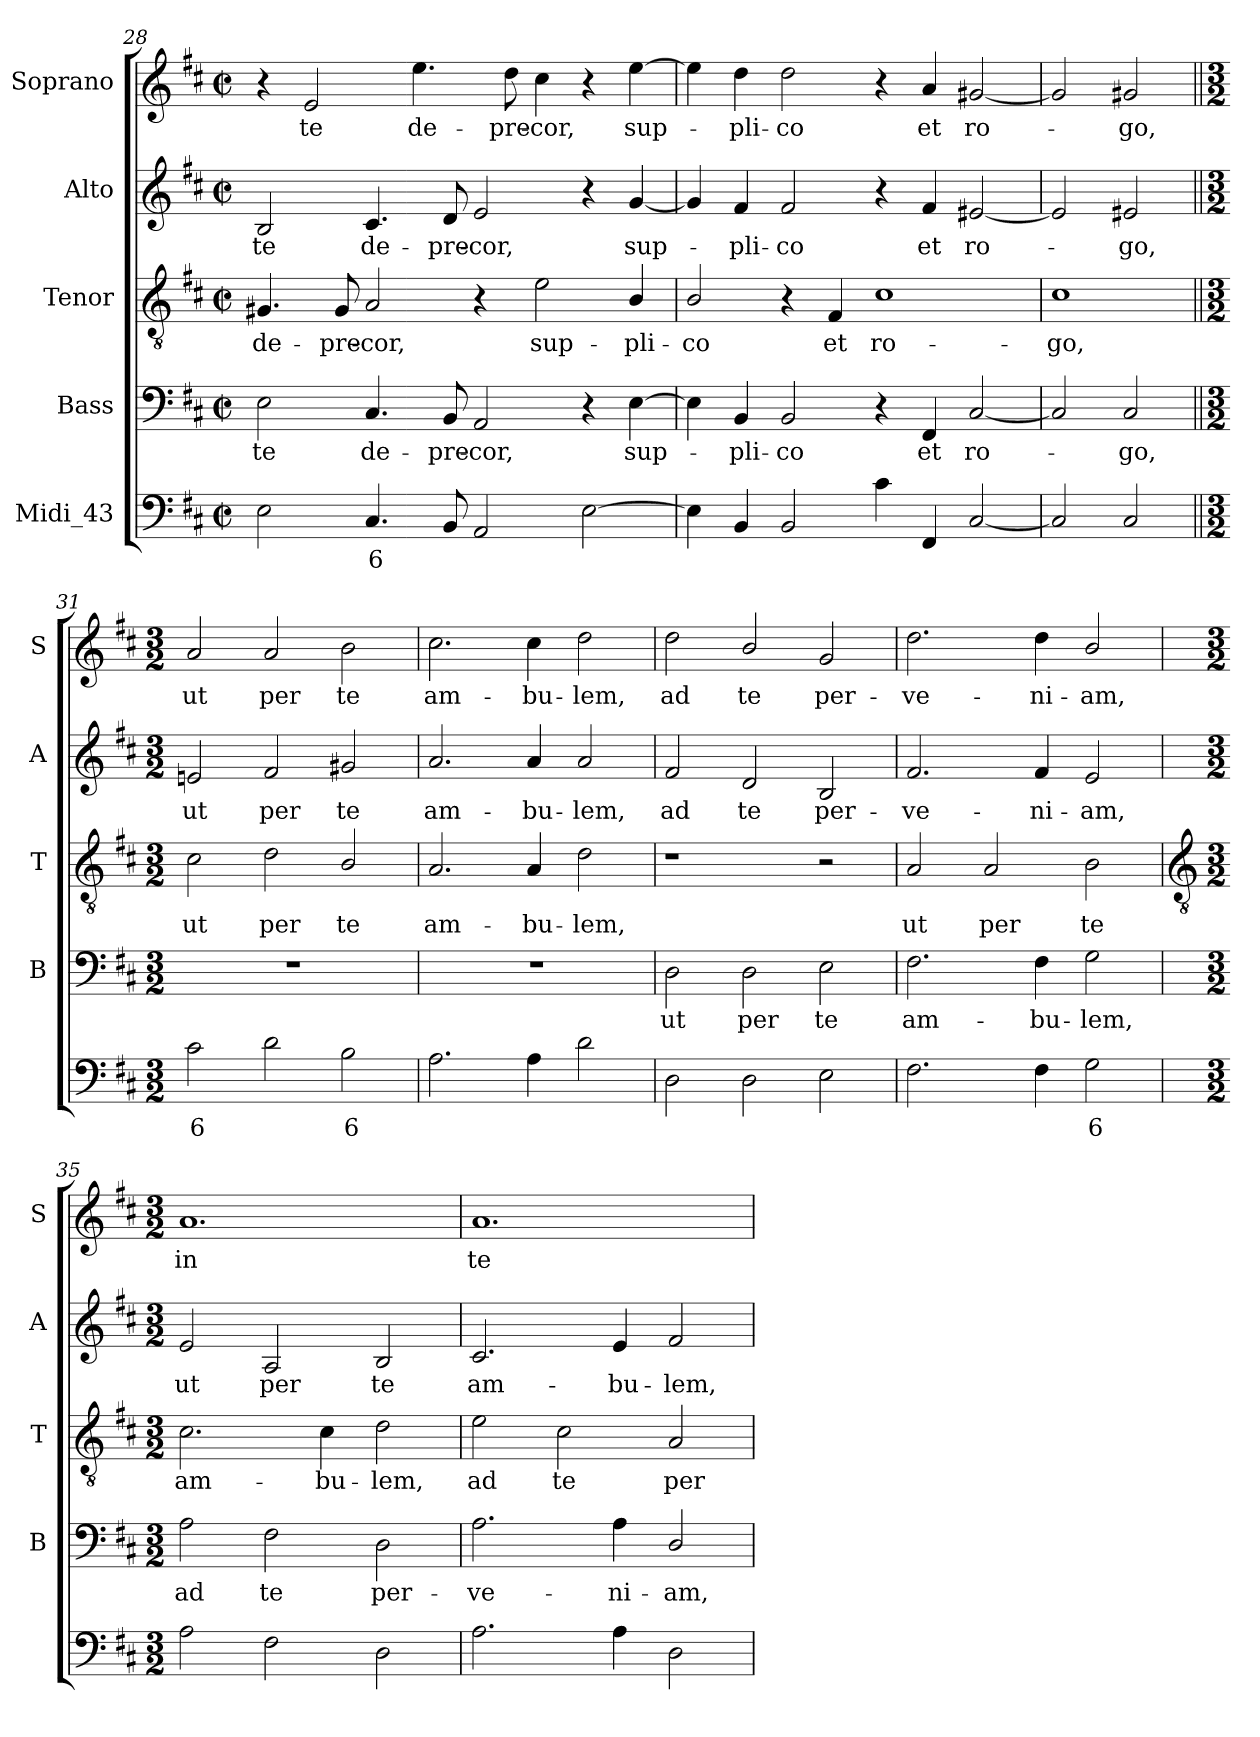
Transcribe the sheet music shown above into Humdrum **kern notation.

**kern	**text	**kern	**text	**kern	**text	**kern	**text	**kern	**text
*part5	*part5	*part4	*part4	*part3	*part3	*part2	*part2	*part1	*part1
*staff5	*staff5	*staff4	*staff4	*staff3	*staff3	*staff2	*staff2	*staff1	*staff1
*I"Midi_43	*	*I"Bass	*	*I"Tenor	*	*I"Alto	*	*I"Soprano	*
*	*	*I'B	*	*I'T	*	*I'A	*	*I'S	*
!!LO:LB:g=z
*clefF4	*	*clefF4	*	*clefGv2	*	*clefG2	*	*clefG2	*
*k[f#c#]	*	*k[f#c#]	*	*k[f#c#]	*	*k[f#c#]	*	*k[f#c#]	*
*D:	*	*D:	*	*D:	*	*D:	*	*D:	*
*M4/2	*	*M4/2	*	*M4/2	*	*M4/2	*	*M4/2	*
*met(c|)	*	*met(c|)	*	*met(c|)	*	*met(c|)	*	*met(c|)	*
=28	=28	=28	=28	=28	=28	=28	=28	=28	=28
!	!	!	!LO:LY:b	!	!LO:LY:b	!	!LO:LY:b	!	!
2E\	.	2E\	te	4.G#X	de-	2B	te	4r	.
!	!	!	!	!	!	!	!	!	!LO:LY:b
.	.	.	.	.	.	.	.	2e	te
!	!	!	!	!	!LO:LY:b	!	!	!	!
.	.	.	.	8G#	-pre-	.	.	.	.
!	!LO:LY:b	!	!LO:LY:b	!	!LO:LY:b	!	!LO:LY:b	!	!
4.C#	6	4.C#	de-	2A	-cor,	4.c#	de-	.	.
!	!	!	!	!	!	!	!	!	!LO:LY:b
.	.	.	.	.	.	.	.	4.ee	de-
!	!	!	!LO:LY:b	!	!	!	!LO:LY:b	!	!
8BB	.	8BB	-pre-	.	.	8d	-pre-	.	.
!	!	!	!LO:LY:b	!	!	!	!LO:LY:b	!	!
2AA	.	2AA	-cor,	4r	.	2e	-cor,	.	.
!	!	!	!	!	!	!	!	!	!LO:LY:b
.	.	.	.	.	.	.	.	8dd	-pre-
!	!	!	!	!	!LO:LY:b	!	!	!	!LO:LY:b
.	.	.	.	2e	sup-	.	.	4cc#	-cor,
[2E\	.	4r	.	.	.	4r	.	4r	.
!	!	!	!LO:LY:b	!	!LO:LY:b	!	!LO:LY:b	!	!LO:LY:b
.	.	[4E\	sup-	4B/	-pli-	[4g	sup-	[4ee	sup-
=29	=29	=29	=29	=29	=29	=29	=29	=29	=29
!	!	!	!	!	!LO:LY:b	!	!	!	!
4E\]	.	4E\]	.	2B/	-co	4g]	.	4ee]	.
!	!	!	!LO:LY:b	!	!	!	!LO:LY:b	!	!LO:LY:b
4BB	.	4BB	pli-	.	.	4f#	pli-	4dd	pli-
!	!	!	!LO:LY:b	!	!	!	!LO:LY:b	!	!LO:LY:b
2BB	.	2BB	-co	4r	.	2f#	-co	2dd	-co
!	!	!	!	!	!LO:LY:b	!	!	!	!
.	.	.	.	4F#	et	.	.	.	.
!	!	!	!	!	!LO:LY:b	!	!	!	!
4c#	.	4r	.	1c#	ro-	4r	.	4r	.
!	!	!	!LO:LY:b	!	!	!	!LO:LY:b	!	!LO:LY:b
4FF#	.	4FF#	et	.	.	4f#	et	4a	et
!	!	!	!LO:LY:b	!	!	!	!LO:LY:b	!	!LO:LY:b
[2C#	.	[2C#	ro-	.	.	[2e#X	ro-	[2g#X	ro-
=30	=30	=30	=30	=30	=30	=30	=30	=30	=30
!	!	!	!	!	!LO:LY:b	!	!	!	!
2C#]	.	2C#]	.	1c#	-go,	2e#]	.	2g#]	.
!	!	!	!LO:LY:b	!	!	!	!LO:LY:b	!	!LO:LY:b
2C#	.	2C#	go,	.	.	2e#	go,	2g#	go,
=31||	=31||	=31||	=31||	=31||	=31||	=31||	=31||	=31||	=31||
*M3/2	*	*M3/2	*	*M3/2	*	*M3/2	*	*M3/2	*
!	!LO:LY:b	!LO:N:vis=1	!	!	!LO:LY:b	!	!LO:LY:b	!	!LO:LY:b
2c#	6	1.r	.	2c#	ut	2en	ut	2a	ut
!	!	!	!	!	!LO:LY:b	!	!LO:LY:b	!	!LO:LY:b
2d	.	.	.	2d	per	2f#	per	2a	per
!	!LO:LY:b	!	!	!	!LO:LY:b	!	!LO:LY:b	!	!LO:LY:b
2B	6	.	.	2B/	te	2g#X	te	2b	te
=32	=32	=32	=32	=32	=32	=32	=32	=32	=32
!	!	!LO:N:vis=1	!	!	!LO:LY:b	!	!LO:LY:b	!	!LO:LY:b
2.A	.	1.r	.	2.A	am-	2.a	am-	2.cc#	am-
!	!	!	!	!	!LO:LY:b	!	!LO:LY:b	!	!LO:LY:b
4A	.	.	.	4A	-bu-	4a	-bu-	4cc#	-bu-
!	!	!	!	!	!LO:LY:b	!	!LO:LY:b	!	!LO:LY:b
2d	.	.	.	2d	-lem,	2a	-lem,	2dd	-lem,
=33	=33	=33	=33	=33	=33	=33	=33	=33	=33
!	!	!	!LO:LY:b	!	!	!	!LO:LY:b	!	!LO:LY:b
2D	.	2D	ut	1r	.	2f#	ad	2dd	ad
!	!	!	!LO:LY:b	!	!	!	!LO:LY:b	!	!LO:LY:b
2D	.	2D	per	.	.	2d	te	2b/	te
!	!	!	!LO:LY:b	!	!	!	!LO:LY:b	!	!LO:LY:b
2E	.	2E	te	2r	.	2B	per-	2g	per-
=34	=34	=34	=34	=34	=34	=34	=34	=34	=34
!	!	!	!LO:LY:b	!	!LO:LY:b	!	!LO:LY:b	!	!LO:LY:b
2.F#	.	2.F#	am-	2A	ut	2.f#	-ve-	2.dd	-ve-
!	!	!	!	!	!LO:LY:b	!	!	!	!
.	.	.	.	2A	per	.	.	.	.
!	!	!	!LO:LY:b	!	!	!	!LO:LY:b	!	!LO:LY:b
4F#	.	4F#	-bu-	.	.	4f#	-ni-	4dd	-ni-
!	!LO:LY:b	!	!LO:LY:b	!	!LO:LY:b	!	!LO:LY:b	!	!LO:LY:b
2G	6	2G	-lem,	2B	te	2e	-am,	2b/	-am,
!!LO:LB:g=z
=35	=35	=35	=35	=35	=35	=35	=35	=35	=35
*	*	*	*	*clefGv2	*	*	*	*	*
*M3/2	*	*M3/2	*	*M3/2	*	*M3/2	*	*M3/2	*
!	!	!	!LO:LY:b	!	!LO:LY:b	!	!LO:LY:b	!	!LO:LY:b
2A	.	2A	ad	2.c#	am-	2e	ut	1.a	in
!	!	!	!LO:LY:b	!	!	!	!LO:LY:b	!	!
2F#	.	2F#	te	.	.	2A	per	.	.
!	!	!	!	!	!LO:LY:b	!	!	!	!
.	.	.	.	4c#	-bu-	.	.	.	.
!	!	!	!LO:LY:b	!	!LO:LY:b	!	!LO:LY:b	!	!
2D	.	2D	per-	2d	-lem,	2B	te	.	.
=36	=36	=36	=36	=36	=36	=36	=36	=36	=36
!	!	!	!LO:LY:b	!	!LO:LY:b	!	!LO:LY:b	!	!LO:LY:b
2.A	.	2.A	-ve-	2e	ad	2.c#	am-	1.a	te
!	!	!	!	!	!LO:LY:b	!	!	!	!
.	.	.	.	2c#\	te	.	.	.	.
!	!	!	!LO:LY:b	!	!	!	!LO:LY:b	!	!
4A	.	4A	-ni-	.	.	4e	-bu-	.	.
!	!	!	!LO:LY:b	!	!LO:LY:b	!	!LO:LY:b	!	!
2D	.	2D/	-am,	2A	per-	2f#	-lem,	.	.
=	=	=	=	=	=	=	=	=	=
*-	*-	*-	*-	*-	*-	*-	*-	*-	*-
